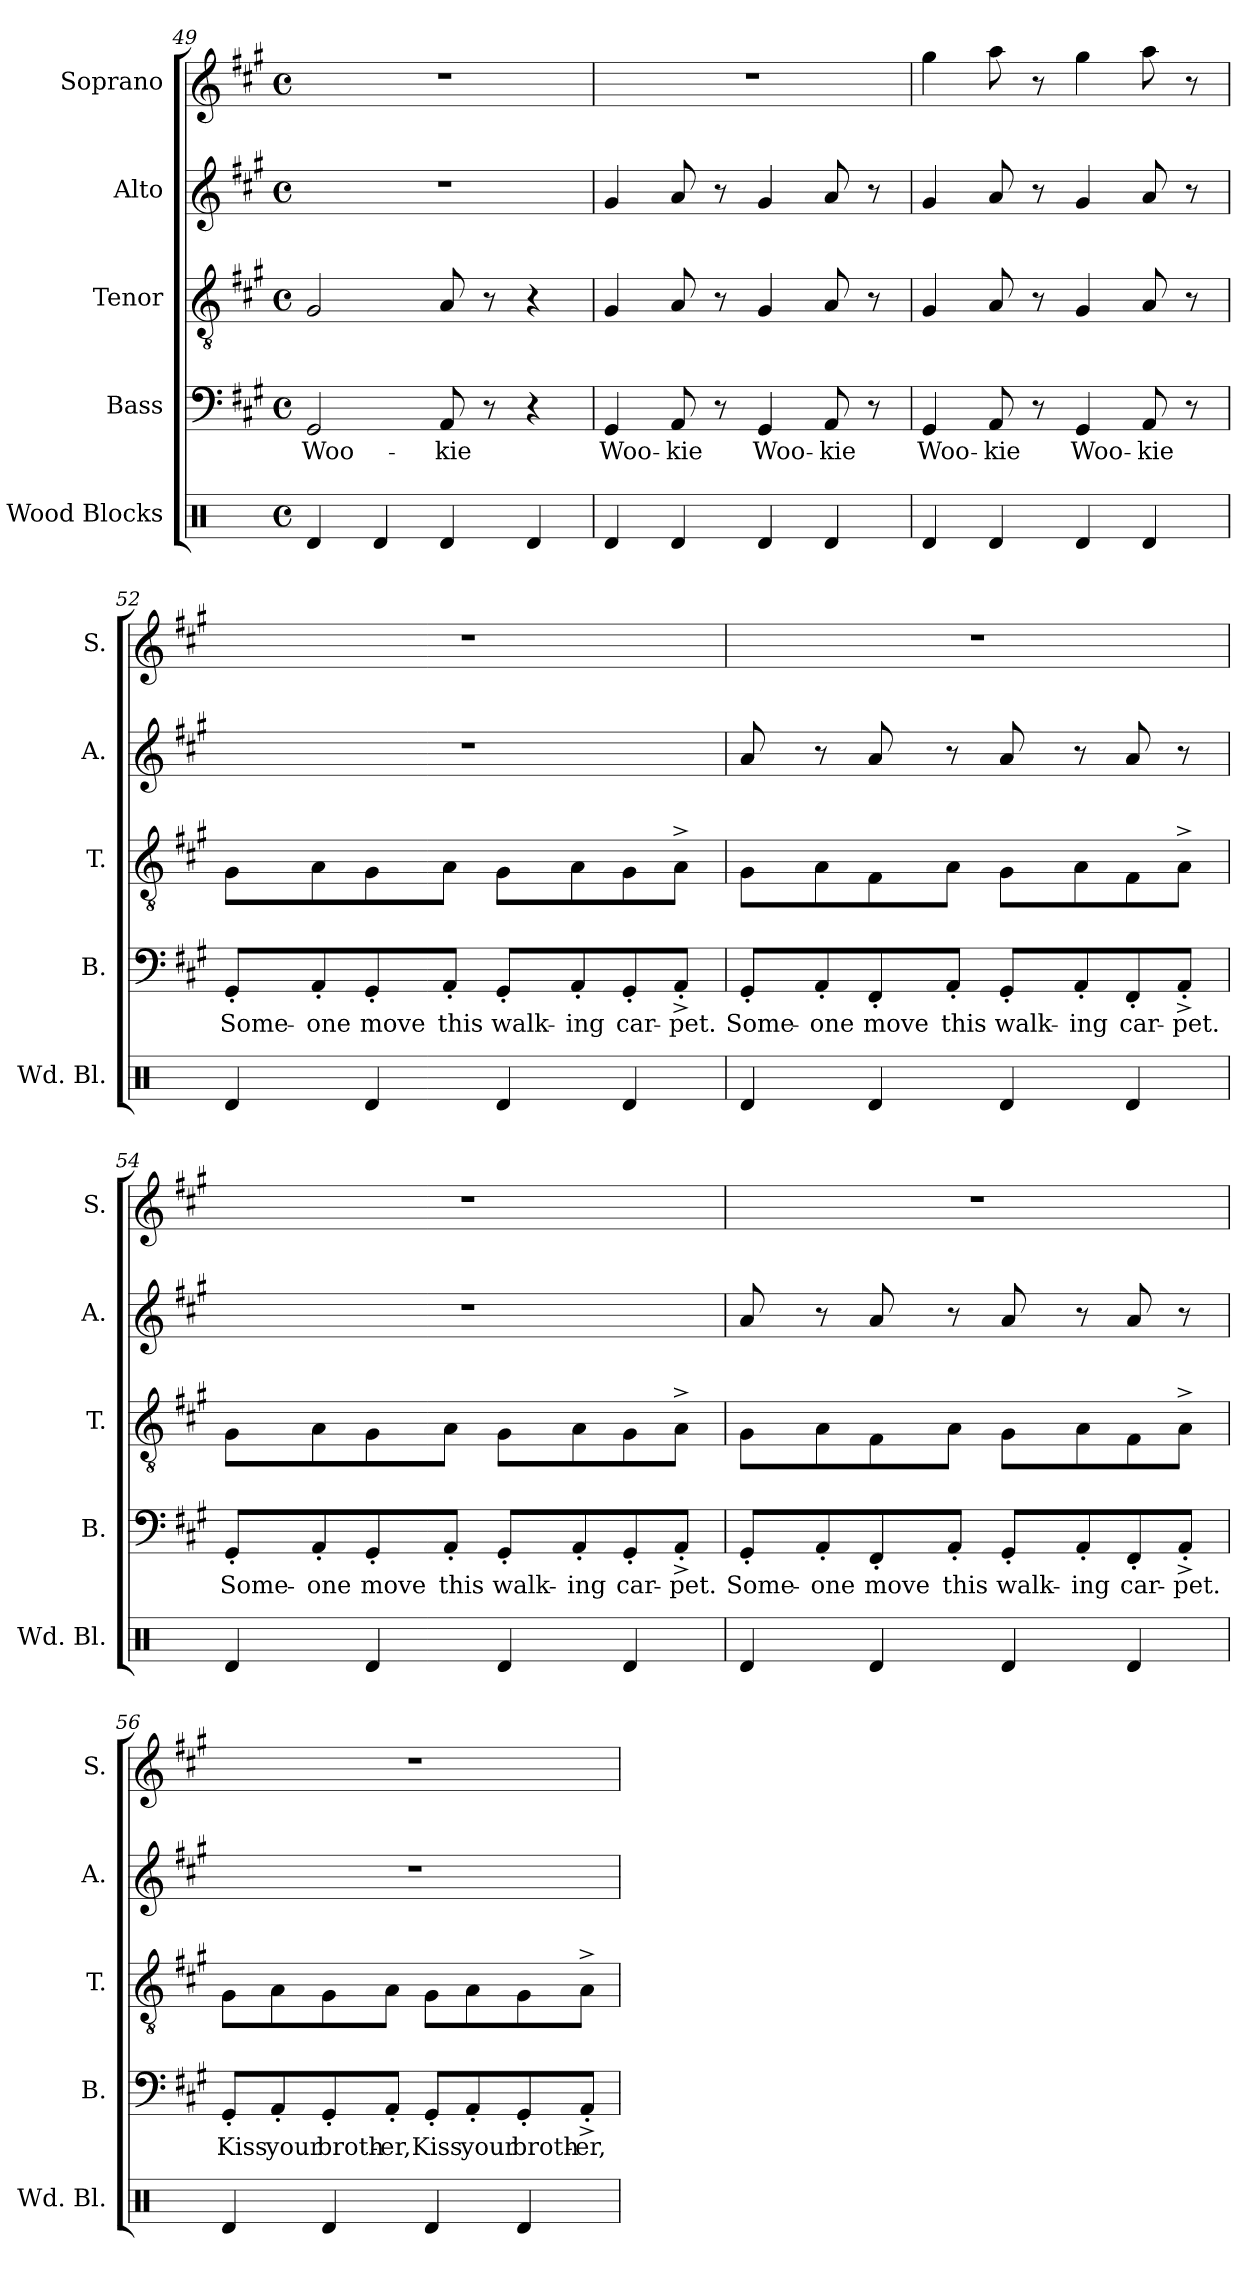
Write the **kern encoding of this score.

**kern	**kern	**text	**kern	**kern	**kern
*part5	*part4	*part4	*part3	*part2	*part1
*staff5	*staff4	*staff4	*staff3	*staff2	*staff1
*I"Wood Blocks	*I"Bass	*	*I"Tenor	*I"Alto	*I"Soprano
*I'Wd. Bl.	*I'B.	*	*I'T.	*I'A.	*I'S.
*clefX	*clefF4	*	*clefGv2	*clefG2	*clefG2
*k[]	*k[f#c#g#]	*	*k[f#c#g#]	*k[f#c#g#]	*k[f#c#g#]
*M4/4	*M4/4	*	*M4/4	*M4/4	*M4/4
*met(c)	*met(c)	*	*met(c)	*met(c)	*met(c)
=49	=49	=49	=49	=49	=49
!	!	!LO:LY:b	!	!	!
4Rd	2GG#/	Woo-	2G#/	1r	1r
4Rd	.	.	.	.	.
!	!	!LO:LY:b	!	!	!
4Rd	8AA/	-kie	8A/	.	.
.	8r	.	8r	.	.
4Rd	4r	.	4r	.	.
=50	=50	=50	=50	=50	=50
!	!	!LO:LY:b	!	!	!
4Rd	4GG#/	Woo-	4G#/	4g#/	1r
!	!	!LO:LY:b	!	!	!
4Rd	8AA/	-kie	8A/	8a/	.
.	8r	.	8r	8r	.
!	!	!LO:LY:b	!	!	!
4Rd	4GG#/	Woo-	4G#/	4g#/	.
!	!	!LO:LY:b	!	!	!
4Rd	8AA/	-kie	8A/	8a/	.
.	8r	.	8r	8r	.
=51	=51	=51	=51	=51	=51
!	!	!LO:LY:b	!	!	!
4Rd	4GG#/	Woo-	4G#/	4g#/	4gg#\
!	!	!LO:LY:b	!	!	!
4Rd	8AA/	-kie	8A/	8a/	8aa\
.	8r	.	8r	8r	8r
!	!	!LO:LY:b	!	!	!
4Rd	4GG#/	Woo-	4G#/	4g#/	4gg#\
!	!	!LO:LY:b	!	!	!
4Rd	8AA/	-kie	8A/	8a/	8aa\
.	8r	.	8r	8r	8r
!!LO:LB:g=z
=52	=52	=52	=52	=52	=52
!	!	!LO:LY:b	!	!	!
4Rd	8GG#'/L	Some-	8G#\L	1r	1r
!	!	!LO:LY:b	!	!	!
.	8AA'/	-one	8A\	.	.
!	!	!LO:LY:b	!	!	!
4Rd	8GG#'/	move	8G#\	.	.
!	!	!LO:LY:b	!	!	!
.	8AA'/J	this	8A\J	.	.
!	!	!LO:LY:b	!	!	!
4Rd	8GG#'/L	walk-	8G#\L	.	.
!	!	!LO:LY:b	!	!	!
.	8AA'/	-ing	8A\	.	.
!	!	!LO:LY:b	!	!	!
4Rd	8GG#'/	car-	8G#\	.	.
!	!	!LO:LY:b	!	!	!
.	8AA^'/J	-pet.	8A^\J	.	.
=53	=53	=53	=53	=53	=53
!	!	!LO:LY:b	!	!	!
4Rd	8GG#'/L	Some-	8G#\L	8a/	1r
!	!	!LO:LY:b	!	!	!
.	8AA'/	-one	8A\	8r	.
!	!	!LO:LY:b	!	!	!
4Rd	8FF#'/	move	8F#\	8a/	.
!	!	!LO:LY:b	!	!	!
.	8AA'/J	this	8A\J	8r	.
!	!	!LO:LY:b	!	!	!
4Rd	8GG#'/L	walk-	8G#\L	8a/	.
!	!	!LO:LY:b	!	!	!
.	8AA'/	-ing	8A\	8r	.
!	!	!LO:LY:b	!	!	!
4Rd	8FF#'/	car-	8F#\	8a/	.
!	!	!LO:LY:b	!	!	!
.	8AA^'/J	-pet.	8A^\J	8r	.
!!LO:PB:g=z
=54	=54	=54	=54	=54	=54
!	!	!LO:LY:b	!	!	!
4Rd	8GG#'/L	Some-	8G#\L	1r	1r
!	!	!LO:LY:b	!	!	!
.	8AA'/	-one	8A\	.	.
!	!	!LO:LY:b	!	!	!
4Rd	8GG#'/	move	8G#\	.	.
!	!	!LO:LY:b	!	!	!
.	8AA'/J	this	8A\J	.	.
!	!	!LO:LY:b	!	!	!
4Rd	8GG#'/L	walk-	8G#\L	.	.
!	!	!LO:LY:b	!	!	!
.	8AA'/	-ing	8A\	.	.
!	!	!LO:LY:b	!	!	!
4Rd	8GG#'/	car-	8G#\	.	.
!	!	!LO:LY:b	!	!	!
.	8AA^'/J	-pet.	8A^\J	.	.
=55	=55	=55	=55	=55	=55
!	!	!LO:LY:b	!	!	!
4Rd	8GG#'/L	Some-	8G#\L	8a/	1r
!	!	!LO:LY:b	!	!	!
.	8AA'/	-one	8A\	8r	.
!	!	!LO:LY:b	!	!	!
4Rd	8FF#'/	move	8F#\	8a/	.
!	!	!LO:LY:b	!	!	!
.	8AA'/J	this	8A\J	8r	.
!	!	!LO:LY:b	!	!	!
4Rd	8GG#'/L	walk-	8G#\L	8a/	.
!	!	!LO:LY:b	!	!	!
.	8AA'/	-ing	8A\	8r	.
!	!	!LO:LY:b	!	!	!
4Rd	8FF#'/	car-	8F#\	8a/	.
!	!	!LO:LY:b	!	!	!
.	8AA^'/J	-pet.	8A^\J	8r	.
!!LO:LB:g=z
=56	=56	=56	=56	=56	=56
!	!	!LO:LY:b	!	!	!
4Rd	8GG#'/L	Kiss	8G#\L	1r	1r
!	!	!LO:LY:b	!	!	!
.	8AA'/	your	8A\	.	.
!	!	!LO:LY:b	!	!	!
4Rd	8GG#'/	broth-	8G#\	.	.
!	!	!LO:LY:b	!	!	!
.	8AA'/J	-er,	8A\J	.	.
!	!	!LO:LY:b	!	!	!
4Rd	8GG#'/L	Kiss	8G#\L	.	.
!	!	!LO:LY:b	!	!	!
.	8AA'/	your	8A\	.	.
!	!	!LO:LY:b	!	!	!
4Rd	8GG#'/	broth-	8G#\	.	.
!	!	!LO:LY:b	!	!	!
.	8AA^'/J	-er,	8A^\J	.	.
=	=	=	=	=	=
*-	*-	*-	*-	*-	*-
